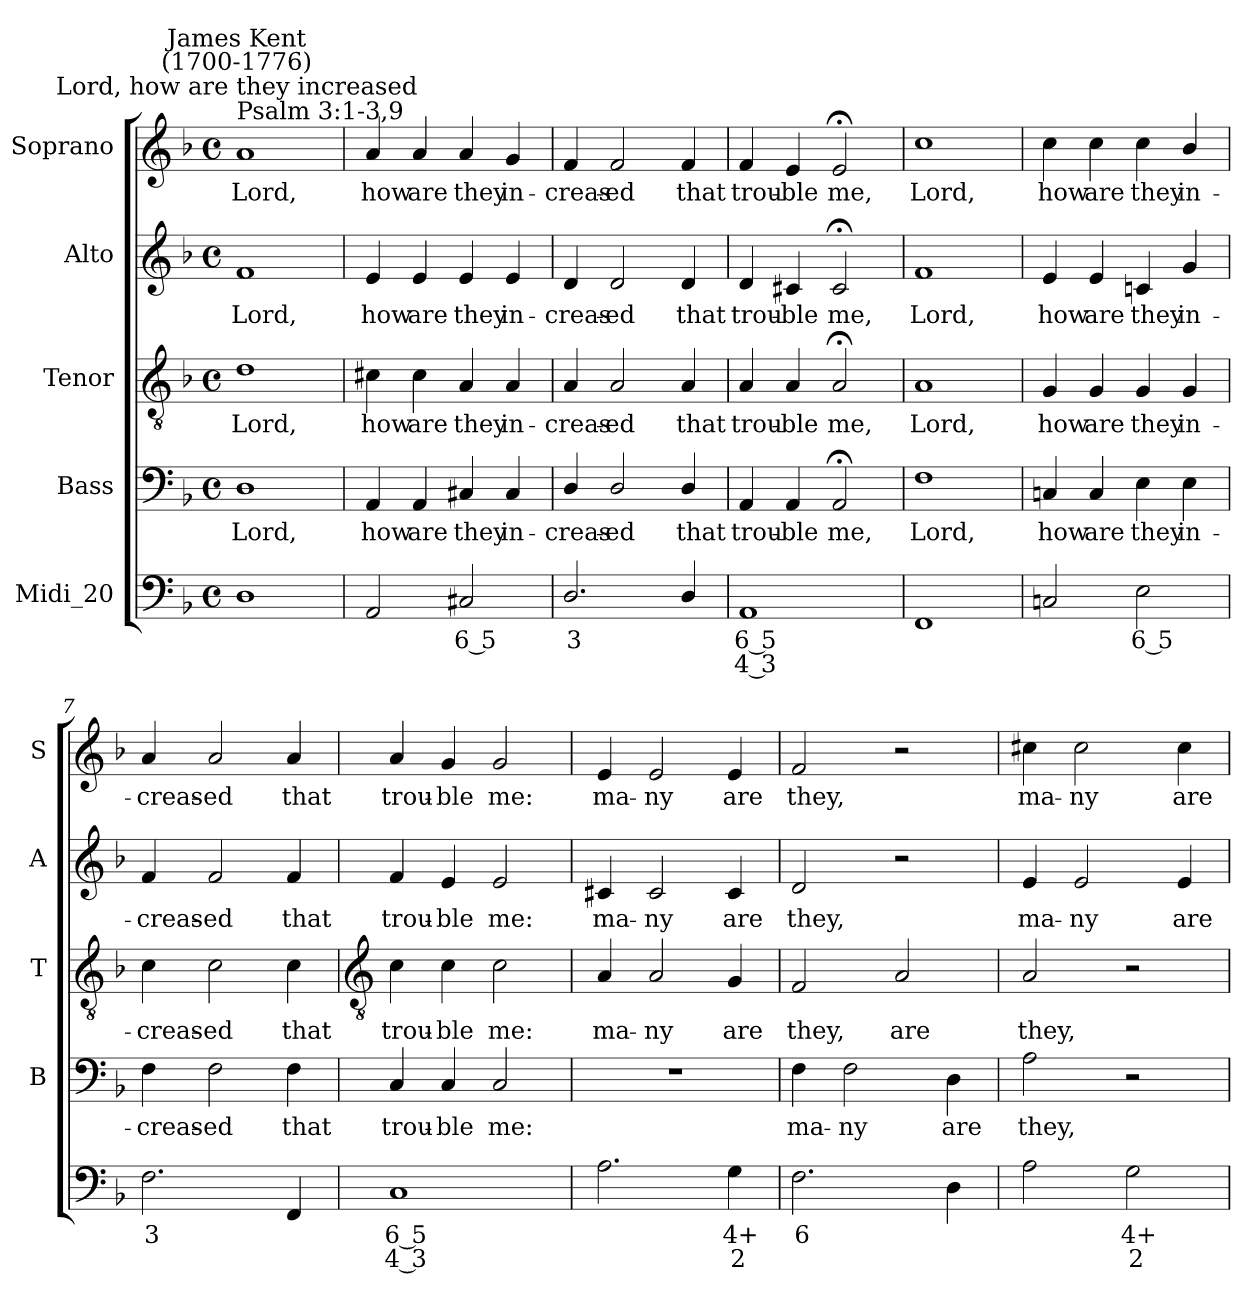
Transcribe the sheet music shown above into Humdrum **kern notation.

**kern	**text	**text	**kern	**text	**kern	**text	**kern	**text	**kern	**text
*part5	*part5	*part5	*part4	*part4	*part3	*part3	*part2	*part2	*part1	*part1
*staff5	*staff5	*staff5	*staff4	*staff4	*staff3	*staff3	*staff2	*staff2	*staff1	*staff1
*I"Midi_20	*	*	*I"Bass	*	*I"Tenor	*	*I"Alto	*	*I"Soprano	*
*	*	*	*I'B	*	*I'T	*	*I'A	*	*I'S	*
*clefF4	*	*	*clefF4	*	*clefGv2	*	*clefG2	*	*clefG2	*
*k[b-]	*	*	*k[b-]	*	*k[b-]	*	*k[b-]	*	*k[b-]	*
*F:	*	*	*F:	*	*F:	*	*F:	*	*F:	*
*M4/4	*	*	*M4/4	*	*M4/4	*	*M4/4	*	*M4/4	*
*met(c)	*	*	*met(c)	*	*met(c)	*	*met(c)	*	*met(c)	*
=1	=1	=1	=1	=1	=1	=1	=1	=1	=1	=1
!	!	!	!	!	!	!	!	!	!LO:TX:a:t=Psalm 3&colon;1-3,9	!
!	!	!	!	!	!	!	!	!	!LO:TX:a:cj:t=Lord, how are they increased	!
!	!	!	!	!	!	!	!	!	!LO:TX:a:cj:t=James Kent\n(1700-1776)	!
!	!	!	!	!LO:LY:b	!	!LO:LY:b	!	!LO:LY:b	!	!LO:LY:b
1D	.	.	1D	Lord,	1d	Lord,	1f	Lord,	1a	Lord,
=2	=2	=2	=2	=2	=2	=2	=2	=2	=2	=2
!	!	!	!	!LO:LY:b	!	!LO:LY:b	!	!LO:LY:b	!	!LO:LY:b
2AA	.	.	4AA	how	4c#X	how	4e	how	4a	how
!	!	!	!	!LO:LY:b	!	!LO:LY:b	!	!LO:LY:b	!	!LO:LY:b
.	.	.	4AA	are	4c#	are	4e	are	4a	are
!	!LO:LY:b	!	!	!LO:LY:b	!	!LO:LY:b	!	!LO:LY:b	!	!LO:LY:b
2C#X	6 5	.	4C#X	they	4A	they	4e	they	4a	they
!	!	!	!	!LO:LY:b	!	!LO:LY:b	!	!LO:LY:b	!	!LO:LY:b
.	.	.	4C#	in-	4A	in-	4e	in-	4g	in-
=3	=3	=3	=3	=3	=3	=3	=3	=3	=3	=3
!	!LO:LY:b	!	!	!LO:LY:b	!	!LO:LY:b	!	!LO:LY:b	!	!LO:LY:b
2.D/	3	.	4D/	-creas-	4A	-creas-	4d	-creas-	4f	-creas-
!	!	!	!	!LO:LY:b	!	!LO:LY:b	!	!LO:LY:b	!	!LO:LY:b
.	.	.	2D/	-ed	2A	-ed	2d	-ed	2f	-ed
!	!	!	!	!LO:LY:b	!	!LO:LY:b	!	!LO:LY:b	!	!LO:LY:b
4D/	.	.	4D/	that	4A	that	4d	that	4f	that
=4	=4	=4	=4	=4	=4	=4	=4	=4	=4	=4
!	!LO:LY:b	!LO:LY:b	!	!LO:LY:b	!	!LO:LY:b	!	!LO:LY:b	!	!LO:LY:b
1AA	6 5	4 3	4AA	trou-	4A	trou-	4d	trou-	4f	trou-
!	!	!	!	!LO:LY:b	!	!LO:LY:b	!	!LO:LY:b	!	!LO:LY:b
.	.	.	4AA	-ble	4A	-ble	4c#X	-ble	4e	-ble
!	!	!	!	!LO:LY:b	!	!LO:LY:b	!	!LO:LY:b	!	!LO:LY:b
.	.	.	2AA;<	me,	2A;<	me,	2c#;<	me,	2e;<	me,
=5	=5	=5	=5	=5	=5	=5	=5	=5	=5	=5
!	!	!	!	!LO:LY:b	!	!LO:LY:b	!	!LO:LY:b	!	!LO:LY:b
1FF	.	.	1F	Lord,	1A	Lord,	1f	Lord,	1cc	Lord,
=6	=6	=6	=6	=6	=6	=6	=6	=6	=6	=6
!	!	!	!	!LO:LY:b	!	!LO:LY:b	!	!LO:LY:b	!	!LO:LY:b
2Cn	.	.	4Cn	how	4G	how	4e	how	4cc	how
!	!	!	!	!LO:LY:b	!	!LO:LY:b	!	!LO:LY:b	!	!LO:LY:b
.	.	.	4C	are	4G	are	4e	are	4cc	are
!	!LO:LY:b	!	!	!LO:LY:b	!	!LO:LY:b	!	!LO:LY:b	!	!LO:LY:b
2E	6 5	.	4E	they	4G	they	4cn	they	4cc	they
!	!	!	!	!LO:LY:b	!	!LO:LY:b	!	!LO:LY:b	!	!LO:LY:b
.	.	.	4E	in-	4G	in-	4g	in-	4b-/	in-
=7	=7	=7	=7	=7	=7	=7	=7	=7	=7	=7
!	!LO:LY:b	!	!	!LO:LY:b	!	!LO:LY:b	!	!LO:LY:b	!	!LO:LY:b
2.F	3	.	4F	-creas-	4c	-creas-	4f	-creas-	4a	-creas-
!	!	!	!	!LO:LY:b	!	!LO:LY:b	!	!LO:LY:b	!	!LO:LY:b
.	.	.	2F	-ed	2c	-ed	2f	-ed	2a	-ed
!	!	!	!	!LO:LY:b	!	!LO:LY:b	!	!LO:LY:b	!	!LO:LY:b
4FF	.	.	4F	that	4c	that	4f	that	4a	that
!!LO:LB:g=z
=8	=8	=8	=8	=8	=8	=8	=8	=8	=8	=8
*	*	*	*	*	*clefGv2	*	*	*	*	*
!	!LO:LY:b	!LO:LY:b	!	!LO:LY:b	!	!LO:LY:b	!	!LO:LY:b	!	!LO:LY:b
1C	6 5	4 3	4C	trou-	4c	trou-	4f	trou-	4a	trou-
!	!	!	!	!LO:LY:b	!	!LO:LY:b	!	!LO:LY:b	!	!LO:LY:b
.	.	.	4C	-ble	4c	-ble	4e	-ble	4g	-ble
!	!	!	!	!LO:LY:b	!	!LO:LY:b	!	!LO:LY:b	!	!LO:LY:b
.	.	.	2C	me:	2c	me:	2e	me:	2g	me:
=9	=9	=9	=9	=9	=9	=9	=9	=9	=9	=9
!	!	!	!	!	!	!LO:LY:b	!	!LO:LY:b	!	!LO:LY:b
2.A	.	.	1r	.	4A	ma-	4c#X	ma-	4e	ma-
!	!	!	!	!	!	!LO:LY:b	!	!LO:LY:b	!	!LO:LY:b
.	.	.	.	.	2A	-ny	2c#	-ny	2e	-ny
!	!LO:LY:b	!LO:LY:b	!	!	!	!LO:LY:b	!	!LO:LY:b	!	!LO:LY:b
4G	4+	2	.	.	4G	are	4c#	are	4e	are
=10	=10	=10	=10	=10	=10	=10	=10	=10	=10	=10
!	!LO:LY:b	!	!	!LO:LY:b	!	!LO:LY:b	!	!LO:LY:b	!	!LO:LY:b
2.F	6	.	4F	ma-	2F	they,	2d	they,	2f	they,
!	!	!	!	!LO:LY:b	!	!	!	!	!	!
.	.	.	2F	-ny	.	.	.	.	.	.
!	!	!	!	!	!	!LO:LY:b	!	!	!	!
.	.	.	.	.	2A	are	2r	.	2r	.
!	!	!	!	!LO:LY:b	!	!	!	!	!	!
4D	.	.	4D	are	.	.	.	.	.	.
=11	=11	=11	=11	=11	=11	=11	=11	=11	=11	=11
!	!	!	!	!LO:LY:b	!	!LO:LY:b	!	!LO:LY:b	!	!LO:LY:b
2A	.	.	2A	they,	2A	they,	4e	ma-	4cc#X	ma-
!	!	!	!	!	!	!	!	!LO:LY:b	!	!LO:LY:b
.	.	.	.	.	.	.	2e	-ny	2cc#	-ny
!	!LO:LY:b	!LO:LY:b	!	!	!	!	!	!	!	!
2G	4+	2	2r	.	2r	.	.	.	.	.
!	!	!	!	!	!	!	!	!LO:LY:b	!	!LO:LY:b
.	.	.	.	.	.	.	4e	are	4cc#	are
=	=	=	=	=	=	=	=	=	=	=
*-	*-	*-	*-	*-	*-	*-	*-	*-	*-	*-
